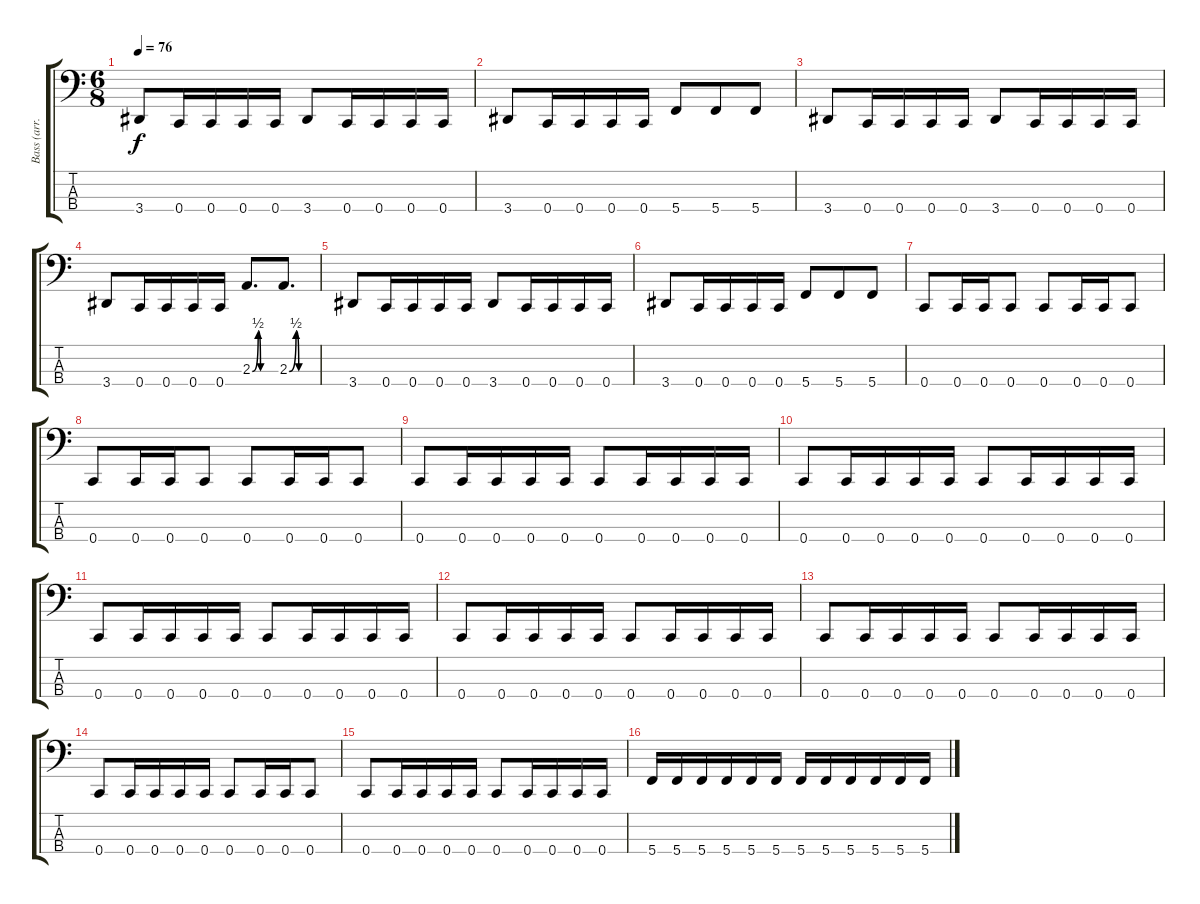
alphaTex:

\track ("Bass (arr. 4 string)" "Bass (arr.") {instrument electricbassfinger}
\staff {score tabs}
\tuning (F2 C2 G1 C1) {hide}
\ts (6 8)
\tempo 76
\clef f4
\ks c
3.4.8{dy f} 0.4.16 0.4.16 0.4.16 0.4.16 3.4.8 0.4.16 0.4.16 0.4.16 0.4.16 |
3.4.8 0.4.16 0.4.16 0.4.16 0.4.16 5.4.8 5.4.8 5.4.8 |
3.4.8 0.4.16 0.4.16 0.4.16 0.4.16 3.4.8 0.4.16 0.4.16 0.4.16 0.4.16 |
3.4.8 0.4.16 0.4.16 0.4.16 0.4.16 2.3{be (custom 0 0 15 2 21 0 45 0 60 0)}.8{d} 2.3{be (custom 0 0 15 2 21 0 45 0 60 0)}.8{d} |
3.4.8 0.4.16 0.4.16 0.4.16 0.4.16 3.4.8 0.4.16 0.4.16 0.4.16 0.4.16 |
3.4.8 0.4.16 0.4.16 0.4.16 0.4.16 5.4.8 5.4.8 5.4.8 |
0.4.8 0.4.16 0.4.16 0.4.8 0.4.8 0.4.16 0.4.16 0.4.8 |
0.4.8 0.4.16 0.4.16 0.4.8 0.4.8 0.4.16 0.4.16 0.4.8 |
0.4.8 0.4.16 0.4.16 0.4.16 0.4.16 0.4.8 0.4.16 0.4.16 0.4.16 0.4.16 |
0.4.8 0.4.16 0.4.16 0.4.16 0.4.16 0.4.8 0.4.16 0.4.16 0.4.16 0.4.16 |
0.4.8 0.4.16 0.4.16 0.4.16 0.4.16 0.4.8 0.4.16 0.4.16 0.4.16 0.4.16 |
0.4.8 0.4.16 0.4.16 0.4.16 0.4.16 0.4.8 0.4.16 0.4.16 0.4.16 0.4.16 |
0.4.8 0.4.16 0.4.16 0.4.16 0.4.16 0.4.8 0.4.16 0.4.16 0.4.16 0.4.16 |
0.4.8 0.4.16 0.4.16 0.4.16 0.4.16 0.4.8 0.4.16 0.4.16 0.4.8 |
0.4.8 0.4.16 0.4.16 0.4.16 0.4.16 0.4.8 0.4.16 0.4.16 0.4.16 0.4.16 |
5.4.16 5.4.16 5.4.16 5.4.16 5.4.16 5.4.16 5.4.16 5.4.16 5.4.16 5.4.16 5.4.16 5.4.16
